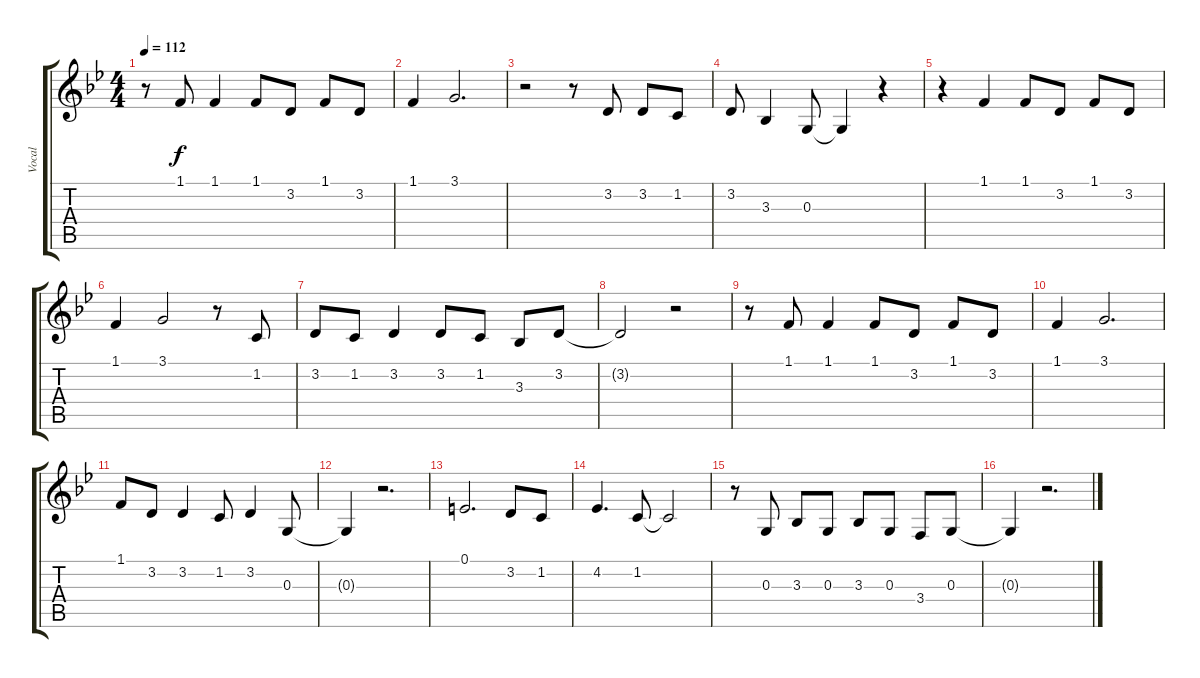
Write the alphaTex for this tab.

\track ("Vocal" "Vocal") {instrument viola}
\staff {score tabs}
\tuning (E4 B3 G3 D3 A2 E2) {hide}
\ts (4 4)
\tempo 112
\clef g2
\ks bb
r.8{dy f} 1.1.8 1.1.4 1.1.8 3.2.8 1.1.8 3.2.8 |
1.1.4 3.1.2{d} |
r.2 r.8 3.2.8 3.2.8 1.2.8 |
3.2.8 3.3.4 0.3.8 0.3{t}.4 r.4 |
r.4 1.1.4 1.1.8 3.2.8 1.1.8 3.2.8 |
1.1.4 3.1.2 r.8 1.2.8 |
3.2.8 1.2.8 3.2.4 3.2.8 1.2.8 3.3.8 3.2.8 |
3.2{t}.2 r.2 |
r.8 1.1.8 1.1.4 1.1.8 3.2.8 1.1.8 3.2.8 |
1.1.4 3.1.2{d} |
1.1.8 3.2.8 3.2.4 1.2.8 3.2.4 0.3.8 |
0.3{t}.4 r.2{d} |
0.1.2{d} 3.2.8 1.2.8 |
4.2.4{d} 1.2.8 1.2{t}.2 |
r.8 0.3.8 3.3.8 0.3.8 3.3.8 0.3.8 3.4.8 0.3.8 |
0.3{t}.4 r.2{d}
